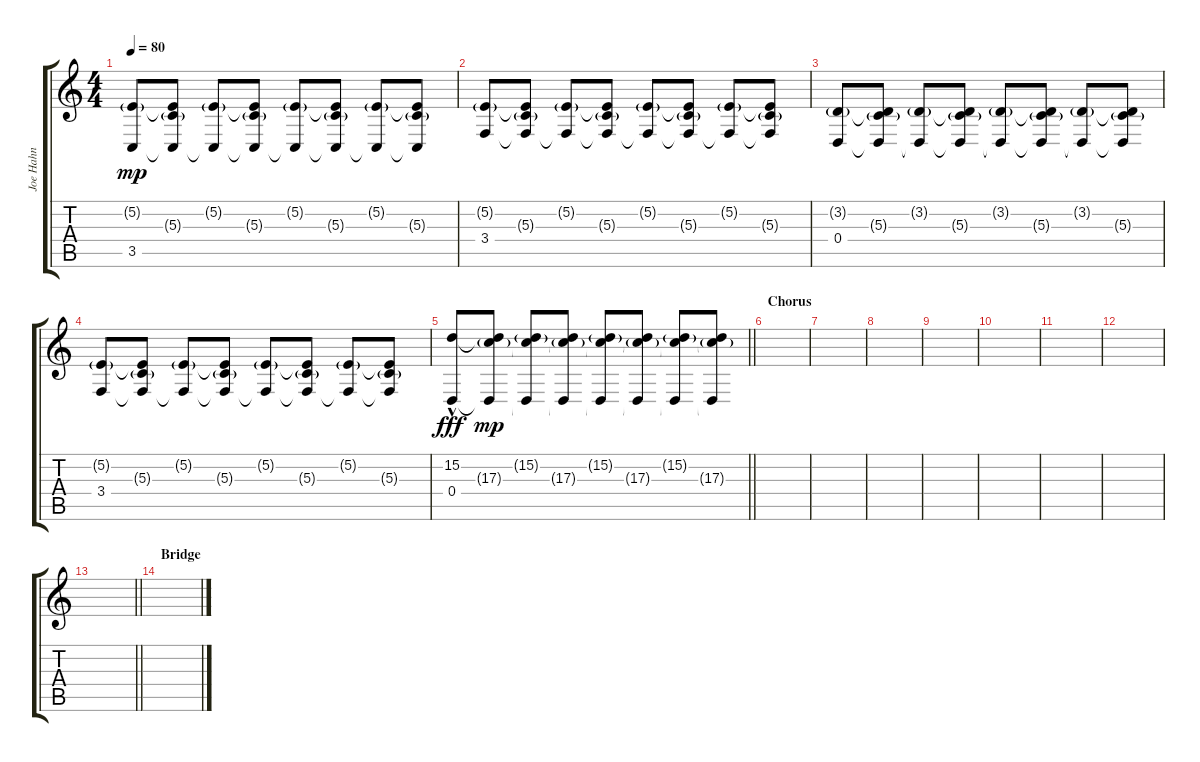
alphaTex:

\track ("Joe Hahn" "Joe Hahn") {instrument electricpiano1}
\staff {score tabs}
\tuning (E4 B3 G3 D3 A2 E2) {hide}
\ts (4 4)
\tempo 80
\clef g2
\ks c
(5.2{g} 3.5).8{dy mp} (5.2{t} 5.3{g} 3.5{t}).8 (5.2{g} 3.5{t}).8 (5.2{t} 5.3{g} 3.5{t}).8 (5.2{g} 3.5{t}).8 (5.2{t} 5.3{g} 3.5{t}).8 (5.2{g} 3.5{t}).8 (5.2{t} 5.3{g} 3.5{t}).8 |
(5.2{g} 3.4).8 (5.2{t} 5.3{g} 3.4{t}).8 (5.2{g} 3.4{t}).8 (5.2{t} 5.3{g} 3.4{t}).8 (5.2{g} 3.4{t}).8 (5.2{t} 5.3{g} 3.4{t}).8 (5.2{g} 3.4{t}).8 (5.2{t} 5.3{g} 3.4{t}).8 |
(3.2{g} 0.4).8 (3.2{t} 5.3{g} 0.4{t}).8 (3.2{g} 0.4{t}).8 (3.2{t} 5.3{g} 0.4{t}).8 (3.2{g} 0.4{t}).8 (3.2{t} 5.3{g} 0.4{t}).8 (3.2{g} 0.4{t}).8 (3.2{t} 5.3{g} 0.4{t}).8 |
(5.2{g} 3.4).8 (5.2{t} 5.3{g} 3.4{t}).8 (5.2{g} 3.4{t}).8 (5.2{t} 5.3{g} 3.4{t}).8 (5.2{g} 3.4{t}).8 (5.2{t} 5.3{g} 3.4{t}).8 (5.2{g} 3.4{t}).8 (5.2{t} 5.3{g} 3.4{t}).8 |
\barLineRight lightlight
(15.2{hac} 0.4{hac}).8{dy fff} (15.2{t} 17.3{g} 0.4{t}).8{dy mp} (15.2{g} 17.3{t} 0.4{t}).8 (15.2{t} 17.3{g} 0.4{t}).8 (15.2{g} 17.3{t} 0.4{t}).8 (15.2{t} 17.3{g} 0.4{t}).8 (15.2{g} 17.3{t} 0.4{t}).8 (15.2{t} 17.3{g} 0.4{t}).8 |
\section ("" "Chorus")
|
|
|
|
|
|
|
\barLineRight lightlight
|
\section ("" "Bridge")
